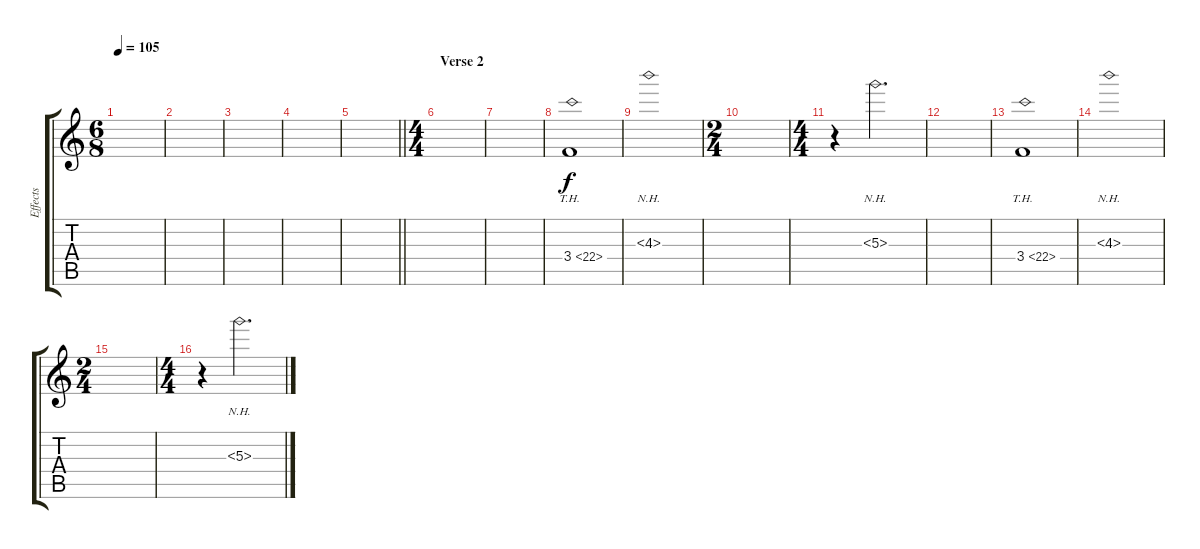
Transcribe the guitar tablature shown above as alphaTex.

\track ("Effects" "Effects") {instrument electricguitarclean}
\staff {score tabs}
\tuning (E4 B3 G3 D3 A2 E2) {hide}
\ts (6 8)
\tempo 105
\clef g2
\ks c
|
|
|
|
\barLineRight lightlight
|
\ts (4 4)
\section ("" "Verse 2")
|
|
3.4{th 19}.1 |
4.3{nh}.1 |
\ts (2 4)
|
\ts (4 4)
r.4 5.3{nh}.2{d} |
|
3.4{th 19}.1 |
4.3{nh}.1 |
\ts (2 4)
|
\ts (4 4)
r.4 5.3{nh}.2{d}
